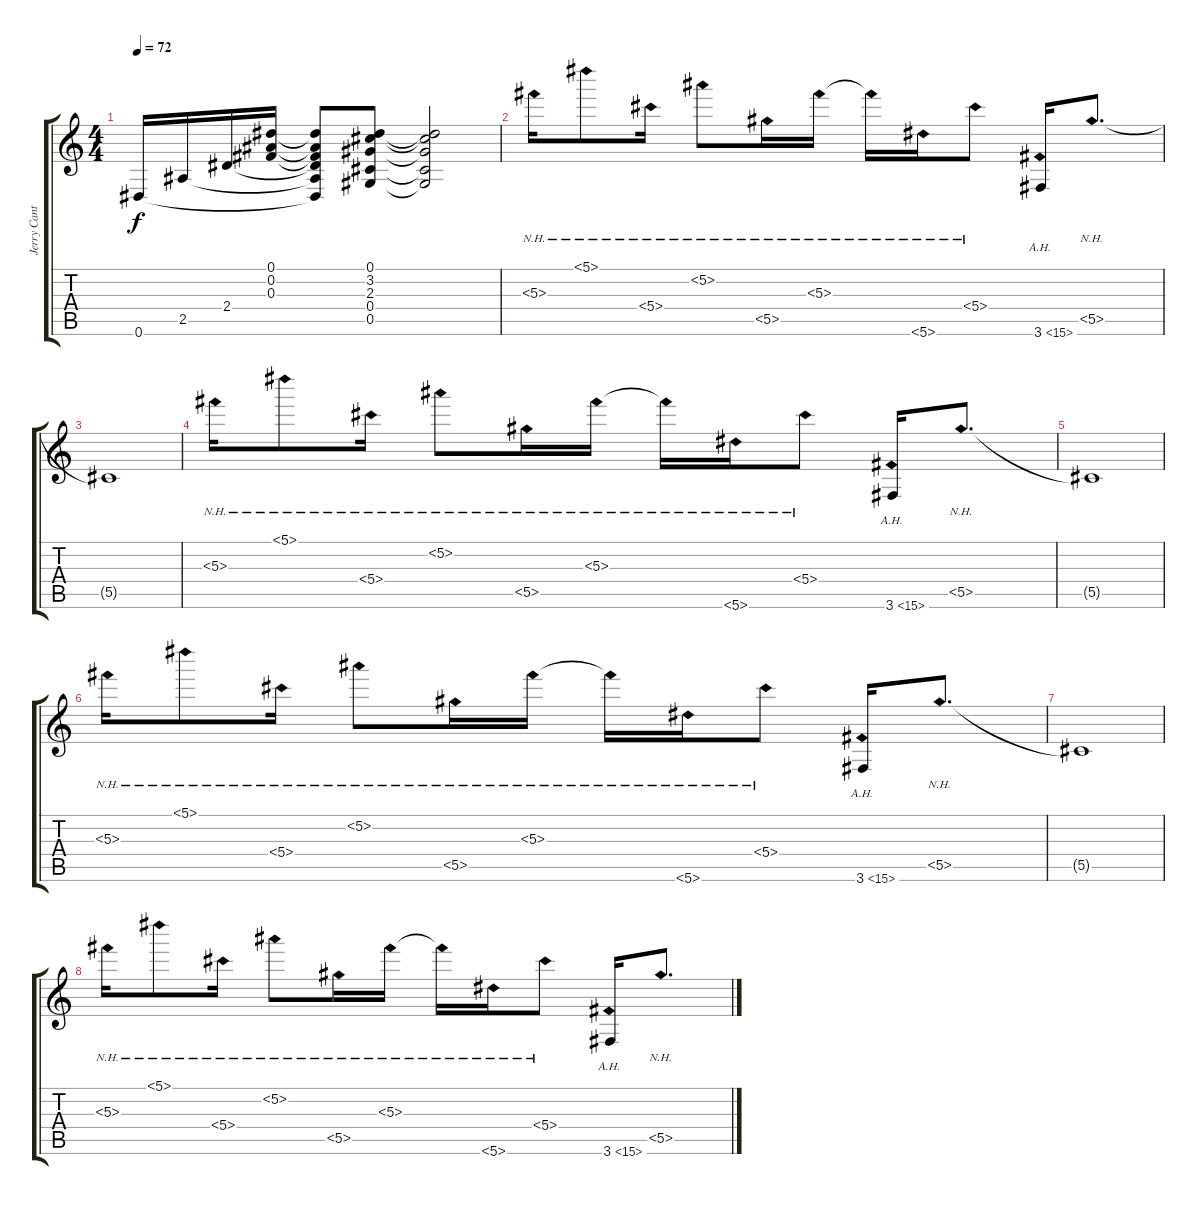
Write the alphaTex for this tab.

\track ("Jerry Cantrell - Guitar 3 - Acoustic" "Jerry Cant") {instrument acousticguitarnylon}
\staff {score tabs}
\tuning (Eb4 Bb3 Gb3 Db3 Ab2 Eb2) {hide}
\ts (4 4)
\tempo 72
\clef g2
\ks c
0.6.16{dy f} 2.5.16 2.4.16 (0.1 0.2 0.3).16 (0.1{t} 0.2{t} 0.3{t} 2.4{t} 2.5{t} 0.6{t}).8 (0.1 3.2 2.3 0.4 0.5).8 (0.1{t} 3.2{t} 2.3{t} 0.4{t} 0.5{t}).2 |
5.3{nh}.16 5.1{nh}.8 5.4{nh}.16 5.2{nh}.8 5.5{nh}.16 5.3{nh}.16 5.3{nh t}.16 5.6{nh}.16 5.4{nh}.8 3.6{ah 12}.16 5.5{nh}.8{d} |
5.5{t}.1 |
5.3{nh}.16 5.1{nh}.8 5.4{nh}.16 5.2{nh}.8 5.5{nh}.16 5.3{nh}.16 5.3{nh t}.16 5.6{nh}.16 5.4{nh}.8 3.6{ah 12}.16 5.5{nh}.8{d} |
5.5{t}.1 |
5.3{nh}.16 5.1{nh}.8 5.4{nh}.16 5.2{nh}.8 5.5{nh}.16 5.3{nh}.16 5.3{nh t}.16 5.6{nh}.16 5.4{nh}.8 3.6{ah 12}.16 5.5{nh}.8{d} |
5.5{t}.1 |
5.3{nh}.16 5.1{nh}.8 5.4{nh}.16 5.2{nh}.8 5.5{nh}.16 5.3{nh}.16 5.3{nh t}.16 5.6{nh}.16 5.4{nh}.8 3.6{ah 12}.16 5.5{nh}.8{d}
